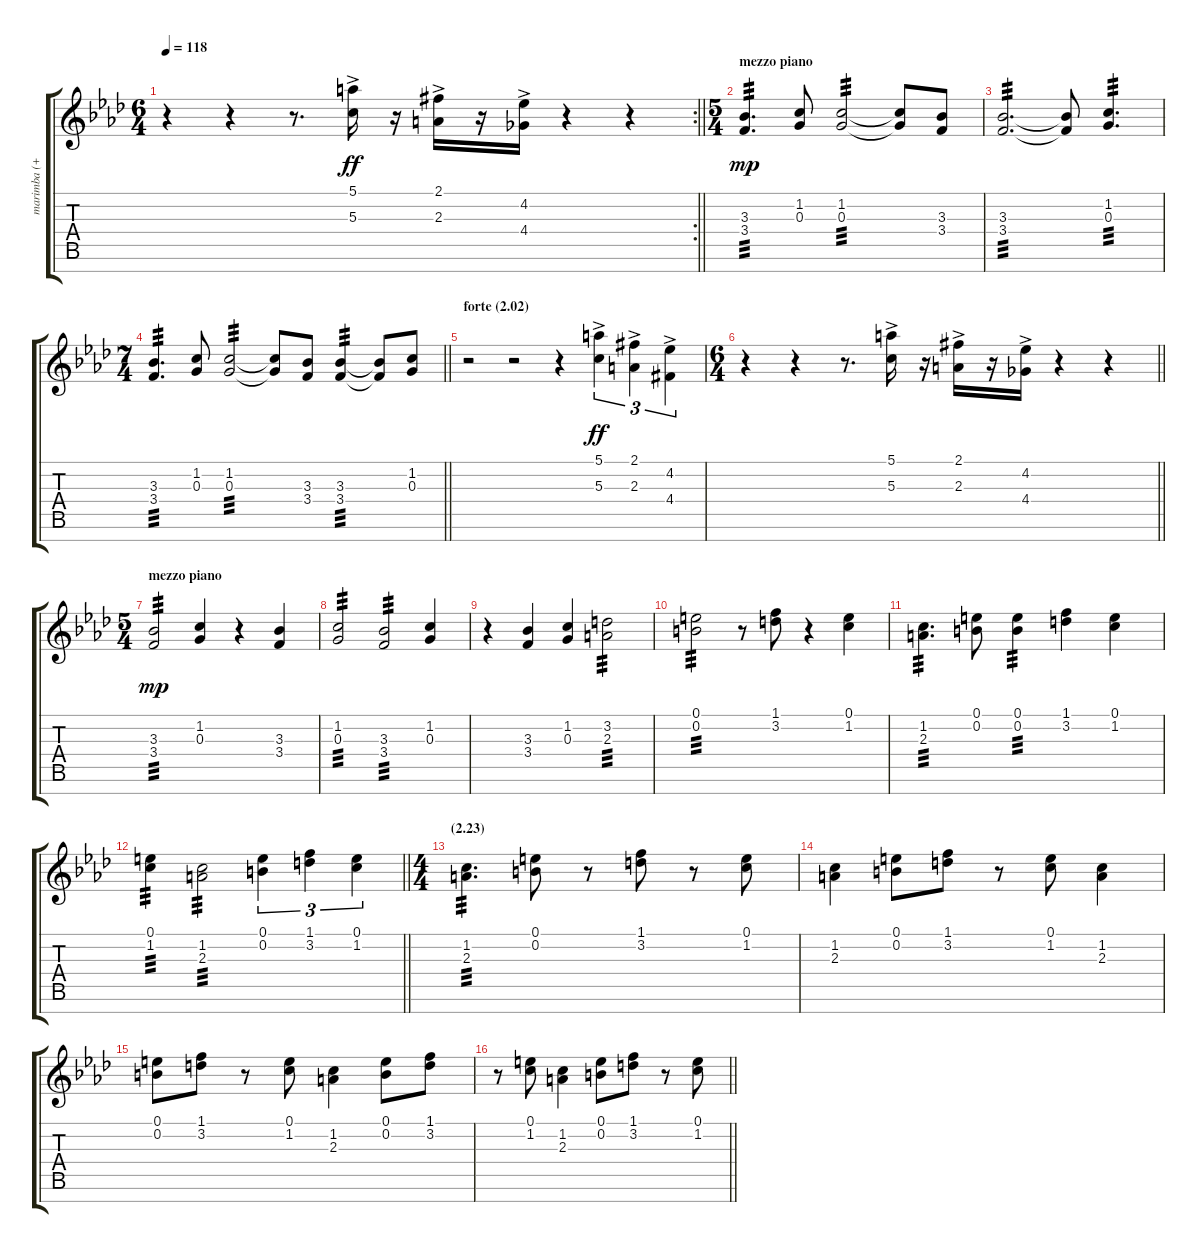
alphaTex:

\track ("marimba (+12)" "marimba (+") {instrument marimba}
\staff {score tabs}
\tuning (E5 B4 G4 D4 A3 E3 B2) {hide}
\rc 2
\ts (6 4)
\tempo 118
\clef g2
\barLineRight lightlight
\ks ab
r.4{dy ff} r.4 r.8{d} (5.1{ac} 5.3{ac}).16 r.16 (2.1{ac acc #} 2.3{ac}).16 r.16 (4.2{ac} 4.4{ac}).16 r.4 r.4 |
\ts (5 4)
\section ("" "mezzo piano")
(3.3 3.4).4{d tp 3 dy mp} (1.2 0.3).8 (1.2 0.3).2{tp 3} (1.2{t} 0.3{t}).8 (3.3 3.4).8 |
(3.3 3.4).2{d tp 3} (3.3{t} 3.4{t}).8 (1.2 0.3).4{d tp 3} |
\ts (7 4)
\barLineRight lightlight
(3.3 3.4).4{d tp 3} (1.2 0.3).8 (1.2 0.3).2{tp 3} (1.2{t} 0.3{t}).8 (3.3 3.4).8 (3.3 3.4).4{tp 3} (3.3{t} 3.4{t}).8 (1.2 0.3).8 |
\section ("" "forte (2.02)")
r.2 r.2 r.4 (5.1{ac} 5.3{ac}).4{tu (3 2) dy ff} (2.1{ac acc #} 2.3{ac}).4{tu (3 2)} (4.2{ac} 4.4{ac acc #}).4{tu (3 2)} |
\ts (6 4)
\barLineRight lightlight
r.4 r.4 r.8{d} (5.1{ac} 5.3{ac}).16 r.16 (2.1{ac acc #} 2.3{ac}).16 r.16 (4.2{ac} 4.4{ac}).16 r.4 r.4 |
\ts (5 4)
\section ("" "mezzo piano")
(3.3 3.4).2{tp 3 dy mp} (1.2 0.3).4 r.4 (3.3 3.4).4 |
(1.2 0.3).2{tp 3} (3.3 3.4).2{tp 3} (1.2 0.3).4 |
r.4 (3.3 3.4).4 (1.2 0.3).4 (3.2 2.3).2{tp 3} |
(0.1 0.2).2{tp 3} r.8 (1.1 3.2).8 r.4 (0.1 1.2).4 |
(1.2 2.3).4{d tp 3} (0.1 0.2).8 (0.1 0.2).4{tp 3} (1.1 3.2).4 (0.1 1.2).4 |
\barLineRight lightlight
(0.1 1.2).4{tp 3} (1.2 2.3).2{tp 3} (0.1 0.2).4{tu (3 2)} (1.1 3.2).4{tu (3 2)} (0.1 1.2).4{tu (3 2)} |
\ts (4 4)
\section ("" "(2.23)")
(1.2 2.3).4{d tp 3} (0.1 0.2).8 r.8 (1.1 3.2).8 r.8 (0.1 1.2).8 |
(1.2 2.3).4 (0.1 0.2).8 (1.1 3.2).8 r.8 (0.1 1.2).8 (1.2 2.3).4 |
(0.1 0.2).8 (1.1 3.2).8 r.8 (0.1 1.2).8 (1.2 2.3).4 (0.1 0.2).8 (1.1 3.2).8 |
\barLineRight lightlight
r.8 (0.1 1.2).8 (1.2 2.3).4 (0.1 0.2).8 (1.1 3.2).8 r.8 (0.1 1.2).8
